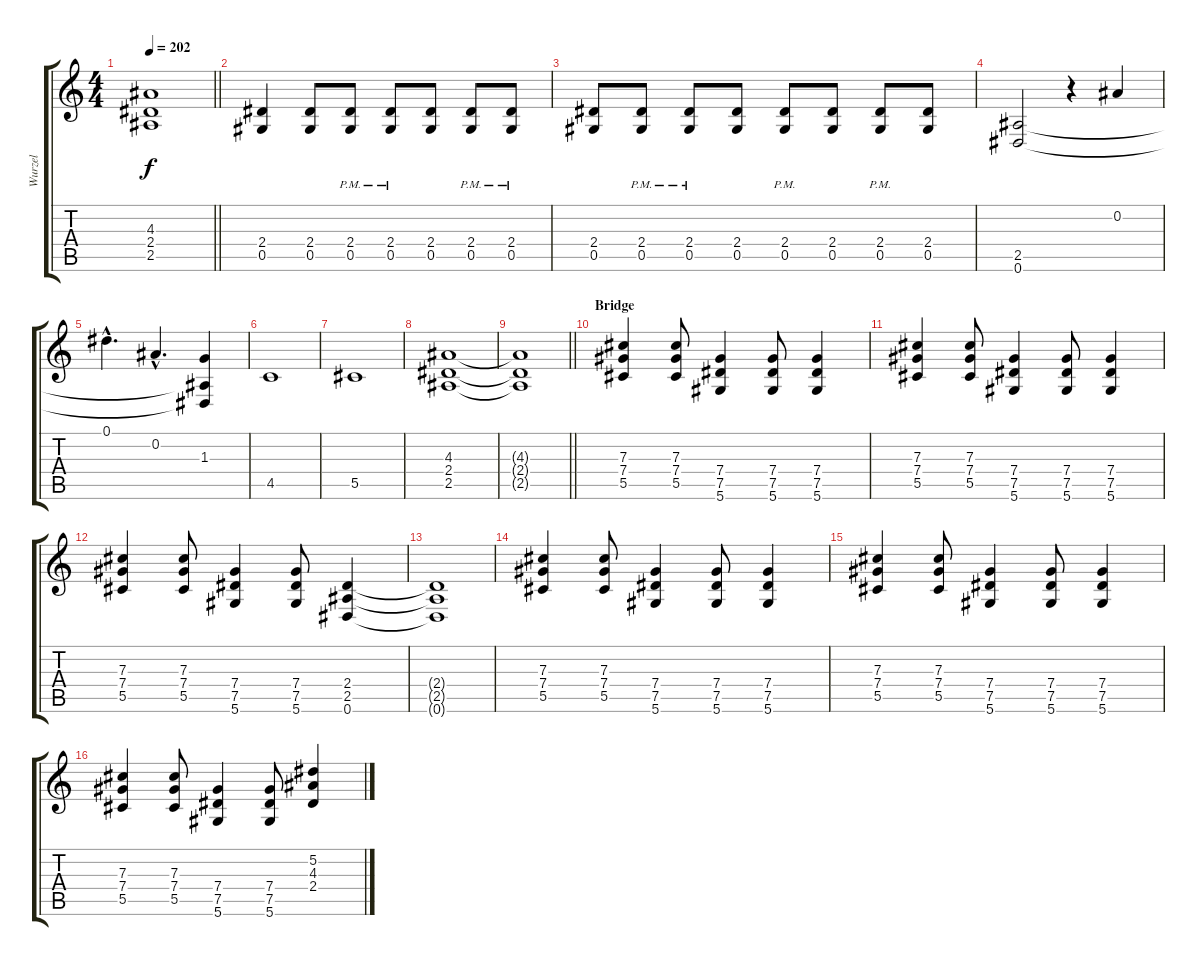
\track ("Wurzel" "Wurzel") {instrument distortionguitar}
\staff {score tabs}
\tuning (Eb4 Bb3 Gb3 Db3 Ab2 Eb2) {hide}
\ts (4 4)
\tempo 202
\clef g2
\barLineRight lightlight
\ks c
(4.3{t} 2.4{t} 2.5{t}).1{dy f} |
(2.4 0.5).4 (2.4 0.5).8 (2.4{pm} 0.5{pm}).8 (2.4{pm} 0.5{pm}).8 (2.4 0.5).8 (2.4{pm} 0.5{pm}).8 (2.4{pm} 0.5{pm}).8 |
(2.4 0.5).8 (2.4{pm} 0.5{pm}).8 (2.4{pm} 0.5{pm}).8 (2.4 0.5).8 (2.4{pm} 0.5{pm}).8 (2.4 0.5).8 (2.4{pm} 0.5{pm}).8 (2.4 0.5).8 |
(2.5 0.6).2 r.4 0.2.4 |
0.1{hac}.4{d} 0.2{hac}.4{d} (1.3 2.5{t} 0.6{t}).4 |
4.5.1 |
5.5.1 |
(4.3 2.4 2.5).1 |
\barLineRight lightlight
(4.3{t} 2.4{t} 2.5{t}).1 |
\section ("" "Bridge")
(7.3 7.4 5.5).4 (7.3 7.4 5.5).8 (7.4 7.5 5.6).4 (7.4 7.5 5.6).8 (7.4 7.5 5.6).4 |
(7.3 7.4 5.5).4 (7.3 7.4 5.5).8 (7.4 7.5 5.6).4 (7.4 7.5 5.6).8 (7.4 7.5 5.6).4 |
(7.3 7.4 5.5).4 (7.3 7.4 5.5).8 (7.4 7.5 5.6).4 (7.4 7.5 5.6).8 (2.4 2.5 0.6).4 |
(2.4{t} 2.5{t} 0.6{t}).1 |
(7.3 7.4 5.5).4 (7.3 7.4 5.5).8 (7.4 7.5 5.6).4 (7.4 7.5 5.6).8 (7.4 7.5 5.6).4 |
(7.3 7.4 5.5).4 (7.3 7.4 5.5).8 (7.4 7.5 5.6).4 (7.4 7.5 5.6).8 (7.4 7.5 5.6).4 |
(7.3 7.4 5.5).4 (7.3 7.4 5.5).8 (7.4 7.5 5.6).4 (7.4 7.5 5.6).8 (5.2 4.3 2.4).4
